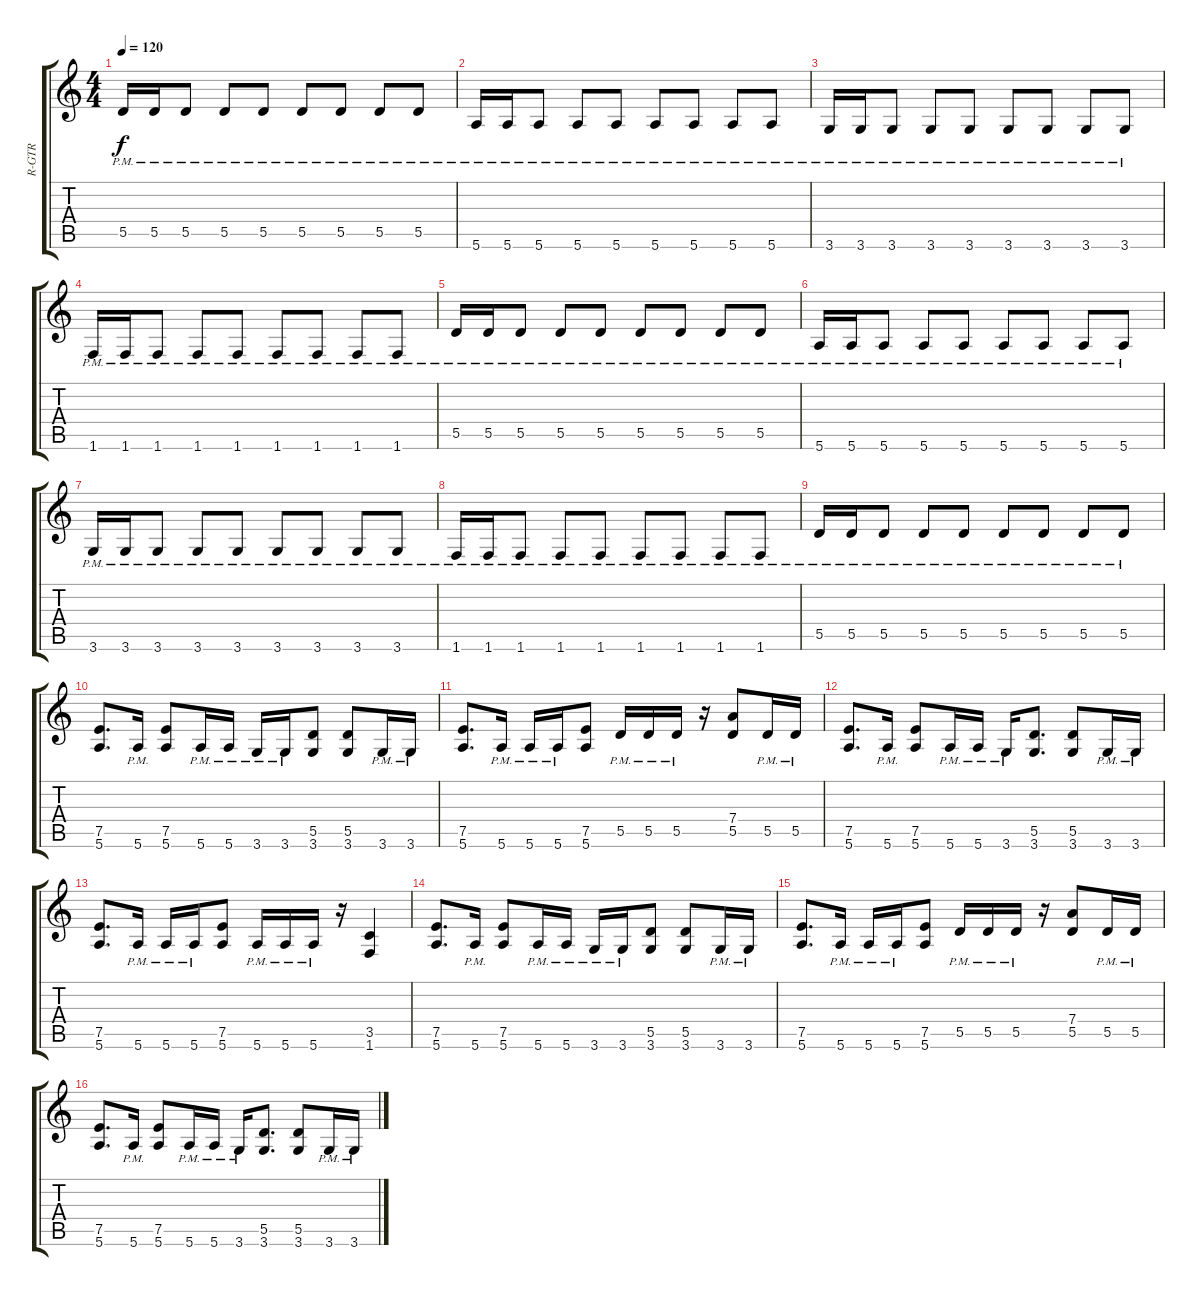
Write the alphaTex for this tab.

\track ("R-GTR" "R-GTR") {instrument distortionguitar}
\staff {score tabs}
\tuning (E4 B3 G3 D3 A2 E2) {hide}
\ts (4 4)
\tempo 120
\clef g2
\ks c
5.5{pm}.16{dy f} 5.5{pm}.16 5.5{pm}.8 5.5{pm}.8 5.5{pm}.8 5.5{pm}.8 5.5{pm}.8 5.5{pm}.8 5.5{pm}.8 |
5.6{pm}.16 5.6{pm}.16 5.6{pm}.8 5.6{pm}.8 5.6{pm}.8 5.6{pm}.8 5.6{pm}.8 5.6{pm}.8 5.6{pm}.8 |
3.6{pm}.16 3.6{pm}.16 3.6{pm}.8 3.6{pm}.8 3.6{pm}.8 3.6{pm}.8 3.6{pm}.8 3.6{pm}.8 3.6{pm}.8 |
1.6{pm}.16 1.6{pm}.16 1.6{pm}.8 1.6{pm}.8 1.6{pm}.8 1.6{pm}.8 1.6{pm}.8 1.6{pm}.8 1.6{pm}.8 |
5.5{pm}.16 5.5{pm}.16 5.5{pm}.8 5.5{pm}.8 5.5{pm}.8 5.5{pm}.8 5.5{pm}.8 5.5{pm}.8 5.5{pm}.8 |
5.6{pm}.16 5.6{pm}.16 5.6{pm}.8 5.6{pm}.8 5.6{pm}.8 5.6{pm}.8 5.6{pm}.8 5.6{pm}.8 5.6{pm}.8 |
3.6{pm}.16 3.6{pm}.16 3.6{pm}.8 3.6{pm}.8 3.6{pm}.8 3.6{pm}.8 3.6{pm}.8 3.6{pm}.8 3.6{pm}.8 |
1.6{pm}.16 1.6{pm}.16 1.6{pm}.8 1.6{pm}.8 1.6{pm}.8 1.6{pm}.8 1.6{pm}.8 1.6{pm}.8 1.6{pm}.8 |
5.5{pm}.16 5.5{pm}.16 5.5{pm}.8 5.5{pm}.8 5.5{pm}.8 5.5{pm}.8 5.5{pm}.8 5.5{pm}.8 5.5{pm}.8 |
(7.5 5.6).8{d} 5.6{pm}.16 (7.5 5.6).8 5.6{pm}.16 5.6{pm}.16 3.6{pm}.16 3.6{pm}.16 (5.5 3.6).8 (5.5 3.6).8 3.6{pm}.16 3.6{pm}.16 |
(7.5 5.6).8{d} 5.6{pm}.16 5.6{pm}.16 5.6{pm}.16 (7.5 5.6).8 5.5{pm}.16 5.5{pm}.16 5.5{pm}.16 r.16 (7.4 5.5).8 5.5{pm}.16 5.5{pm}.16 |
(7.5 5.6).8{d} 5.6{pm}.16 (7.5 5.6).8 5.6{pm}.16 5.6{pm}.16 3.6{pm}.16 (5.5 3.6).8{d} (5.5 3.6).8 3.6{pm}.16 3.6{pm}.16 |
(7.5 5.6).8{d} 5.6{pm}.16 5.6{pm}.16 5.6{pm}.16 (7.5 5.6).8 5.6{pm}.16 5.6{pm}.16 5.6{pm}.16 r.16 (3.5 1.6).4 |
(7.5 5.6).8{d} 5.6{pm}.16 (7.5 5.6).8 5.6{pm}.16 5.6{pm}.16 3.6{pm}.16 3.6{pm}.16 (5.5 3.6).8 (5.5 3.6).8 3.6{pm}.16 3.6{pm}.16 |
(7.5 5.6).8{d} 5.6{pm}.16 5.6{pm}.16 5.6{pm}.16 (7.5 5.6).8 5.5{pm}.16 5.5{pm}.16 5.5{pm}.16 r.16 (7.4 5.5).8 5.5{pm}.16 5.5{pm}.16 |
(7.5 5.6).8{d} 5.6{pm}.16 (7.5 5.6).8 5.6{pm}.16 5.6{pm}.16 3.6{pm}.16 (5.5 3.6).8{d} (5.5 3.6).8 3.6{pm}.16 3.6{pm}.16
